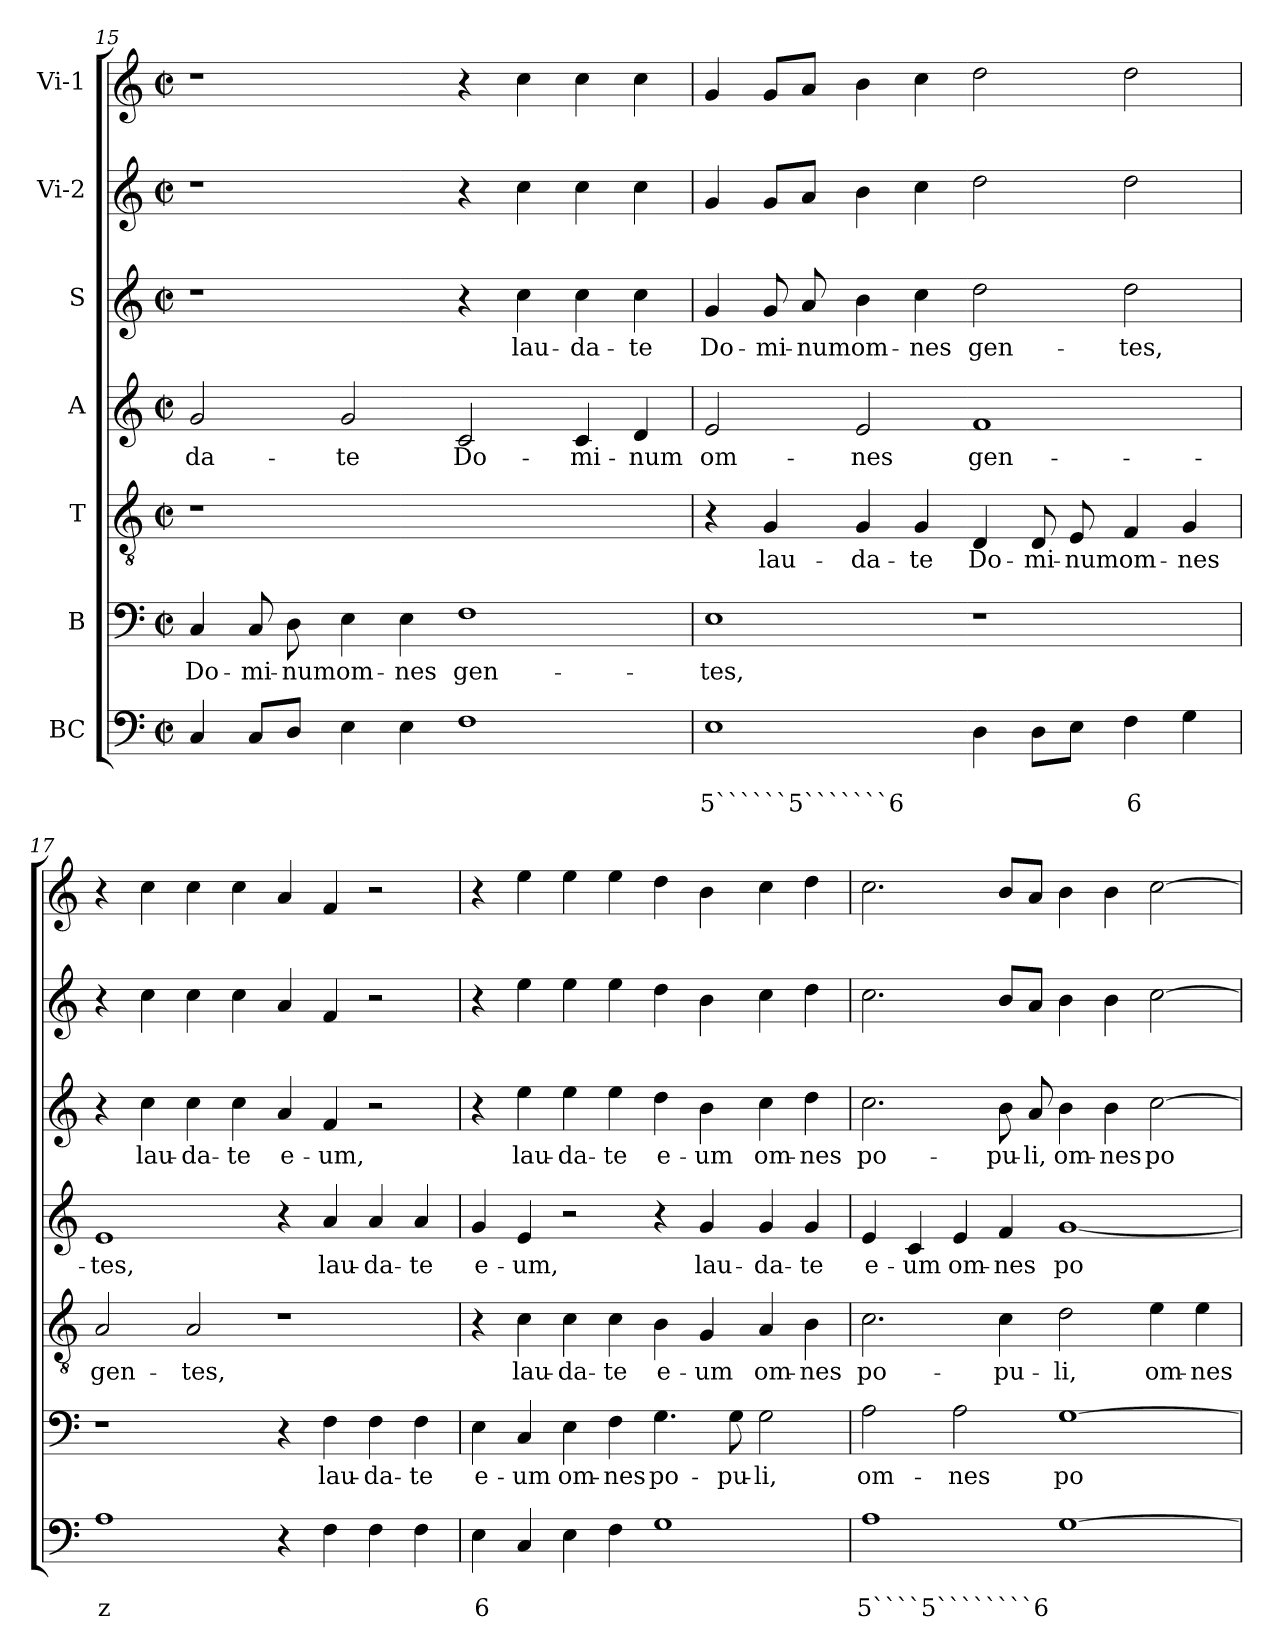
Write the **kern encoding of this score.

**kern	**text	**text	**kern	**text	**kern	**text	**kern	**text	**kern	**text	**kern	**kern
*part7	*part7	*part7	*part6	*part6	*part5	*part5	*part4	*part4	*part3	*part3	*part2	*part1
*staff7	*staff7	*staff7	*staff6	*staff6	*staff5	*staff5	*staff4	*staff4	*staff3	*staff3	*staff2	*staff1
*I"BC	*	*	*I"B	*	*I"T	*	*I"A	*	*I"S	*	*I"Vi-2	*I"Vi-1
*clefF4	*	*	*clefF4	*	*clefGv2	*	*clefG2	*	*clefG2	*	*clefG2	*clefG2
*k[]	*	*	*k[]	*	*k[]	*	*k[]	*	*k[]	*	*k[]	*k[]
*C:	*	*	*C:	*	*C:	*	*C:	*	*C:	*	*C:	*C:
*M2/2	*	*	*M2/2	*	*M2/2	*	*M2/2	*	*M2/2	*	*M2/2	*M2/2
*met(c|)	*	*	*met(c|)	*	*met(c|)	*	*met(c|)	*	*met(c|)	*	*met(c|)	*met(c|)
=15	=15	=15	=15	=15	=15	=15	=15	=15	=15	=15	=15	=15
!	!	!	!	!LO:LY:b	!	!	!	!LO:LY:b	!	!	!	!
4C/	.	.	4C/	Do-	1r	.	2g/	-da-	1r	.	1r	1r
!	!	!	!	!LO:LY:b	!	!	!	!	!	!	!	!
8C/L	.	.	8C/	-mi-	.	.	.	.	.	.	.	.
!	!	!	!	!LO:LY:b	!	!	!	!	!	!	!	!
8D/J	.	.	8D\	-num	.	.	.	.	.	.	.	.
!	!	!	!	!LO:LY:b	!	!	!	!LO:LY:b	!	!	!	!
4E\	.	.	4E\	om-	.	.	2g/	-te	.	.	.	.
!	!	!	!	!LO:LY:b	!	!	!	!	!	!	!	!
4E\	.	.	4E\	-nes	.	.	.	.	.	.	.	.
!	!	!	!	!LO:LY:b	!	!	!	!LO:LY:b	!	!	!	!
1F	.	.	1F	gen-	1ryy	.	2c/	Do-	4r	.	4r	4r
!	!	!	!	!	!	!	!	!	!	!LO:LY:b	!	!
.	.	.	.	.	.	.	.	.	4cc\	lau-	4cc\	4cc\
!	!	!	!	!	!	!	!	!LO:LY:b	!	!LO:LY:b	!	!
.	.	.	.	.	.	.	4c/	-mi-	4cc\	-da-	4cc\	4cc\
!	!	!	!	!	!	!	!	!LO:LY:b	!	!LO:LY:b	!	!
.	.	.	.	.	.	.	4d/	-num	4cc\	-te	4cc\	4cc\
=16	=16	=16	=16	=16	=16	=16	=16	=16	=16	=16	=16	=16
!	!	!LO:LY:b	!	!LO:LY:b	!	!	!	!LO:LY:b	!	!LO:LY:b	!	!
1E	.	5``````5```````6	1E	-tes,	4r	.	2e/	om-	4g/	Do-	4g/	4g/
!	!	!	!	!	!	!LO:LY:b	!	!	!	!LO:LY:b	!	!
.	.	.	.	.	4G/	lau-	.	.	8g/	-mi-	8g/L	8g/L
!	!	!	!	!	!	!	!	!	!	!LO:LY:b	!	!
.	.	.	.	.	.	.	.	.	8a/	-num	8a/J	8a/J
!	!	!	!	!	!	!LO:LY:b	!	!LO:LY:b	!	!LO:LY:b	!	!
.	.	.	.	.	4G/	-da-	2e/	-nes	4b\	om-	4b\	4b\
!	!	!	!	!	!	!LO:LY:b	!	!	!	!LO:LY:b	!	!
.	.	.	.	.	4G/	-te	.	.	4cc\	-nes	4cc\	4cc\
!	!	!	!	!	!	!LO:LY:b	!	!LO:LY:b	!	!LO:LY:b	!	!
4D\	.	.	1r	.	4D/	Do-	1f	gen-	2dd\	gen-	2dd\	2dd\
!	!	!	!	!	!	!LO:LY:b	!	!	!	!	!	!
8D\L	.	.	.	.	8D/	-mi-	.	.	.	.	.	.
!	!	!	!	!	!	!LO:LY:b	!	!	!	!	!	!
8E\J	.	.	.	.	8E/	-num	.	.	.	.	.	.
!	!	!LO:LY:b	!	!	!	!LO:LY:b	!	!	!	!LO:LY:b	!	!
4F\	.	6	.	.	4F/	om-	.	.	2dd\	-tes,	2dd\	2dd\
!	!	!	!	!	!	!LO:LY:b	!	!	!	!	!	!
4G\	.	.	.	.	4G/	-nes	.	.	.	.	.	.
=17	=17	=17	=17	=17	=17	=17	=17	=17	=17	=17	=17	=17
!	!	!LO:LY:b	!	!	!	!LO:LY:b	!	!LO:LY:b	!	!	!	!
1A	.	z	1r	.	2A/	gen-	1e	-tes,	4r	.	4r	4r
!	!	!	!	!	!	!	!	!	!	!LO:LY:b	!	!
.	.	.	.	.	.	.	.	.	4cc\	lau-	4cc\	4cc\
!	!	!	!	!	!	!LO:LY:b	!	!	!	!LO:LY:b	!	!
.	.	.	.	.	2A/	-tes,	.	.	4cc\	-da-	4cc\	4cc\
!	!	!	!	!	!	!	!	!	!	!LO:LY:b	!	!
.	.	.	.	.	.	.	.	.	4cc\	-te	4cc\	4cc\
!	!	!	!	!	!	!	!	!	!	!LO:LY:b	!	!
4r	.	.	4r	.	1r	.	4r	.	4a/	e-	4a/	4a/
!	!	!	!	!LO:LY:b	!	!	!	!LO:LY:b	!	!LO:LY:b	!	!
4F\	.	.	4F\	lau-	.	.	4a/	lau-	4f/	-um,	4f/	4f/
!	!	!	!	!LO:LY:b	!	!	!	!LO:LY:b	!	!	!	!
4F\	.	.	4F\	-da-	.	.	4a/	-da-	2r	.	2r	2r
!	!	!	!	!LO:LY:b	!	!	!	!LO:LY:b	!	!	!	!
4F\	.	.	4F\	-te	.	.	4a/	-te	.	.	.	.
!!LO:PB:g=z
=18	=18	=18	=18	=18	=18	=18	=18	=18	=18	=18	=18	=18
!	!	!LO:LY:b	!	!LO:LY:b	!	!	!	!LO:LY:b	!	!	!	!
4E\	.	6	4E\	e-	4r	.	4g/	e-	4r	.	4r	4r
!	!	!	!	!LO:LY:b	!	!LO:LY:b	!	!LO:LY:b	!	!LO:LY:b	!	!
4C/	.	.	4C/	-um	4c\	lau-	4e/	-um,	4ee\	lau-	4ee\	4ee\
!	!	!	!	!LO:LY:b	!	!LO:LY:b	!	!	!	!LO:LY:b	!	!
4E\	.	.	4E\	om-	4c\	-da-	2r	.	4ee\	-da-	4ee\	4ee\
!	!	!	!	!LO:LY:b	!	!LO:LY:b	!	!	!	!LO:LY:b	!	!
4F\	.	.	4F\	-nes	4c\	-te	.	.	4ee\	-te	4ee\	4ee\
!	!	!	!	!LO:LY:b	!	!LO:LY:b	!	!	!	!LO:LY:b	!	!
1G	.	.	4.G\	po-	4B\	e-	4r	.	4dd\	e-	4dd\	4dd\
!	!	!	!	!	!	!LO:LY:b	!	!LO:LY:b	!	!LO:LY:b	!	!
.	.	.	.	.	4G/	-um	4g/	lau-	4b\	-um	4b\	4b\
!	!	!	!	!LO:LY:b	!	!	!	!	!	!	!	!
.	.	.	8G\	-pu-	.	.	.	.	.	.	.	.
!	!	!	!	!LO:LY:b	!	!LO:LY:b	!	!LO:LY:b	!	!LO:LY:b	!	!
.	.	.	2G\	-li,	4A/	om-	4g/	-da-	4cc\	om-	4cc\	4cc\
!	!	!	!	!	!	!LO:LY:b	!	!LO:LY:b	!	!LO:LY:b	!	!
.	.	.	.	.	4B\	-nes	4g/	-te	4dd\	-nes	4dd\	4dd\
=19	=19	=19	=19	=19	=19	=19	=19	=19	=19	=19	=19	=19
!	!	!LO:LY:b	!	!LO:LY:b	!	!LO:LY:b	!	!LO:LY:b	!	!LO:LY:b	!	!
1A	.	5````5````````6	2A\	om-	2.c\	po-	4e/	e-	2.cc\	po-	2.cc\	2.cc\
!	!	!	!	!	!	!	!	!LO:LY:b	!	!	!	!
.	.	.	.	.	.	.	4c/	-um	.	.	.	.
!	!	!	!	!LO:LY:b	!	!	!	!LO:LY:b	!	!	!	!
.	.	.	2A\	-nes	.	.	4e/	om-	.	.	.	.
!	!	!	!	!	!	!LO:LY:b	!	!LO:LY:b	!	!LO:LY:b	!	!
.	.	.	.	.	4c\	-pu-	4f/	-nes	8b\	-pu-	8b/L	8b/L
!	!	!	!	!	!	!	!	!	!	!LO:LY:b	!	!
.	.	.	.	.	.	.	.	.	8a/	-li,	8a/J	8a/J
!	!	!	!	!LO:LY:b	!	!LO:LY:b	!	!LO:LY:b	!	!LO:LY:b	!	!
[1G	.	.	[1G	po-	2d\	-li,	[1g	po-	4b\	om-	4b\	4b\
!	!	!	!	!	!	!	!	!	!	!LO:LY:b	!	!
.	.	.	.	.	.	.	.	.	4b\	-nes	4b\	4b\
!	!	!	!	!	!	!LO:LY:b	!	!	!	!LO:LY:b	!	!
.	.	.	.	.	4e\	om-	.	.	[2cc\	po-	[2cc\	[2cc\
!	!	!	!	!	!	!LO:LY:b	!	!	!	!	!	!
.	.	.	.	.	4e\	-nes	.	.	.	.	.	.
=	=	=	=	=	=	=	=	=	=	=	=	=
*-	*-	*-	*-	*-	*-	*-	*-	*-	*-	*-	*-	*-
